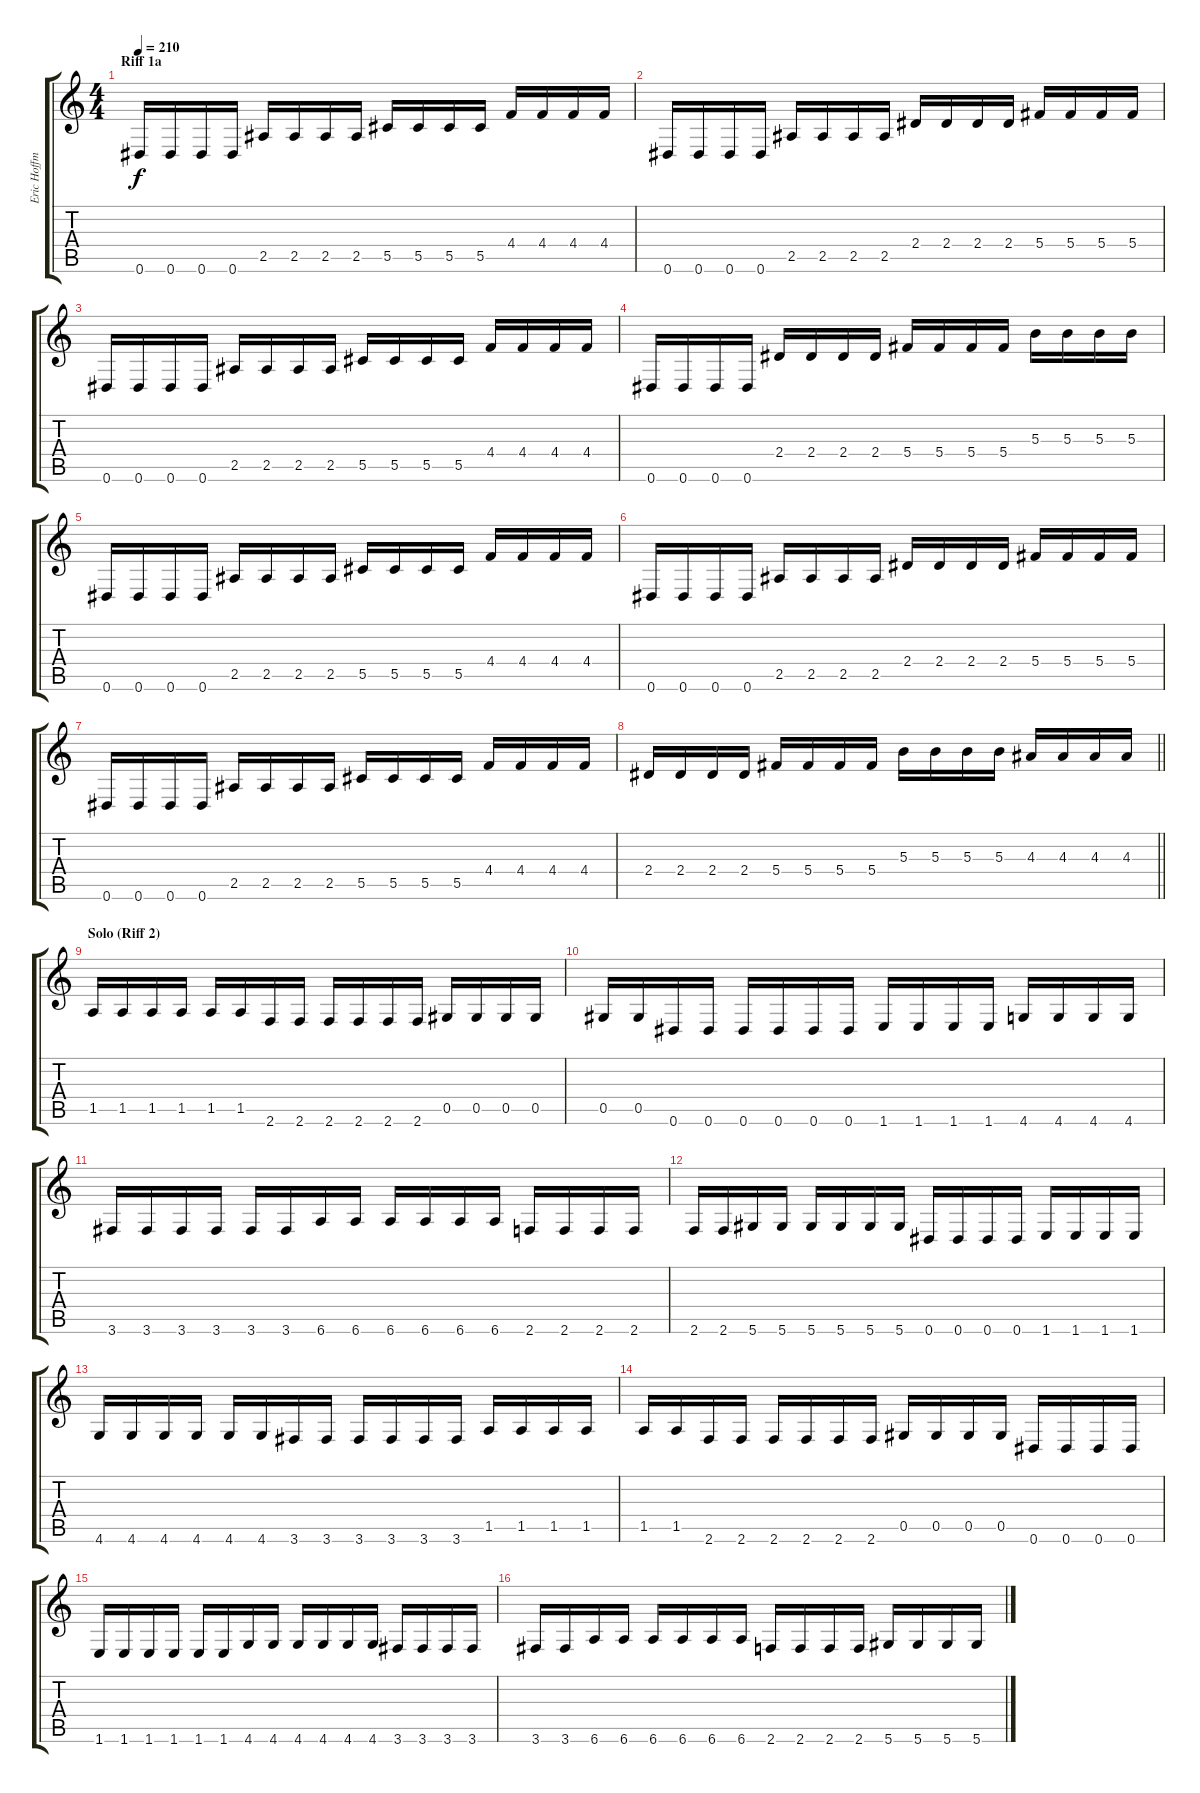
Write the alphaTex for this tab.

\track ("Eric Hoffman" "Eric Hoffm") {instrument overdrivenguitar}
\staff {score tabs}
\tuning (Eb4 Bb3 Gb3 Db3 Ab2 Eb2) {hide}
\ts (4 4)
\section ("" "Riff 1a")
\tempo 210
\clef g2
\ks c
0.6.16{dy f} 0.6.16 0.6.16 0.6.16 2.5.16 2.5.16 2.5.16 2.5.16 5.5.16 5.5.16 5.5.16 5.5.16 4.4.16 4.4.16 4.4.16 4.4.16 |
0.6.16 0.6.16 0.6.16 0.6.16 2.5.16 2.5.16 2.5.16 2.5.16 2.4.16 2.4.16 2.4.16 2.4.16 5.4.16 5.4.16 5.4.16 5.4.16 |
0.6.16 0.6.16 0.6.16 0.6.16 2.5.16 2.5.16 2.5.16 2.5.16 5.5.16 5.5.16 5.5.16 5.5.16 4.4.16 4.4.16 4.4.16 4.4.16 |
0.6.16 0.6.16 0.6.16 0.6.16 2.4.16 2.4.16 2.4.16 2.4.16 5.4.16 5.4.16 5.4.16 5.4.16 5.3.16 5.3.16 5.3.16 5.3.16 |
0.6.16 0.6.16 0.6.16 0.6.16 2.5.16 2.5.16 2.5.16 2.5.16 5.5.16 5.5.16 5.5.16 5.5.16 4.4.16 4.4.16 4.4.16 4.4.16 |
0.6.16 0.6.16 0.6.16 0.6.16 2.5.16 2.5.16 2.5.16 2.5.16 2.4.16 2.4.16 2.4.16 2.4.16 5.4.16 5.4.16 5.4.16 5.4.16 |
0.6.16 0.6.16 0.6.16 0.6.16 2.5.16 2.5.16 2.5.16 2.5.16 5.5.16 5.5.16 5.5.16 5.5.16 4.4.16 4.4.16 4.4.16 4.4.16 |
\barLineRight lightlight
2.4.16 2.4.16 2.4.16 2.4.16 5.4.16 5.4.16 5.4.16 5.4.16 5.3.16 5.3.16 5.3.16 5.3.16 4.3.16 4.3.16 4.3.16 4.3.16 |
\section ("" "Solo (Riff 2)")
1.5.16 1.5.16 1.5.16 1.5.16 1.5.16 1.5.16 2.6.16 2.6.16 2.6.16 2.6.16 2.6.16 2.6.16 0.5.16 0.5.16 0.5.16 0.5.16 |
0.5.16 0.5.16 0.6.16 0.6.16 0.6.16 0.6.16 0.6.16 0.6.16 1.6.16 1.6.16 1.6.16 1.6.16 4.6.16 4.6.16 4.6.16 4.6.16 |
3.6.16 3.6.16 3.6.16 3.6.16 3.6.16 3.6.16 6.6.16 6.6.16 6.6.16 6.6.16 6.6.16 6.6.16 2.6.16 2.6.16 2.6.16 2.6.16 |
2.6.16 2.6.16 5.6.16 5.6.16 5.6.16 5.6.16 5.6.16 5.6.16 0.6.16 0.6.16 0.6.16 0.6.16 1.6.16 1.6.16 1.6.16 1.6.16 |
4.6.16 4.6.16 4.6.16 4.6.16 4.6.16 4.6.16 3.6.16 3.6.16 3.6.16 3.6.16 3.6.16 3.6.16 1.5.16 1.5.16 1.5.16 1.5.16 |
1.5.16 1.5.16 2.6.16 2.6.16 2.6.16 2.6.16 2.6.16 2.6.16 0.5.16 0.5.16 0.5.16 0.5.16 0.6.16 0.6.16 0.6.16 0.6.16 |
1.6.16 1.6.16 1.6.16 1.6.16 1.6.16 1.6.16 4.6.16 4.6.16 4.6.16 4.6.16 4.6.16 4.6.16 3.6.16 3.6.16 3.6.16 3.6.16 |
3.6.16 3.6.16 6.6.16 6.6.16 6.6.16 6.6.16 6.6.16 6.6.16 2.6.16 2.6.16 2.6.16 2.6.16 5.6.16 5.6.16 5.6.16 5.6.16
